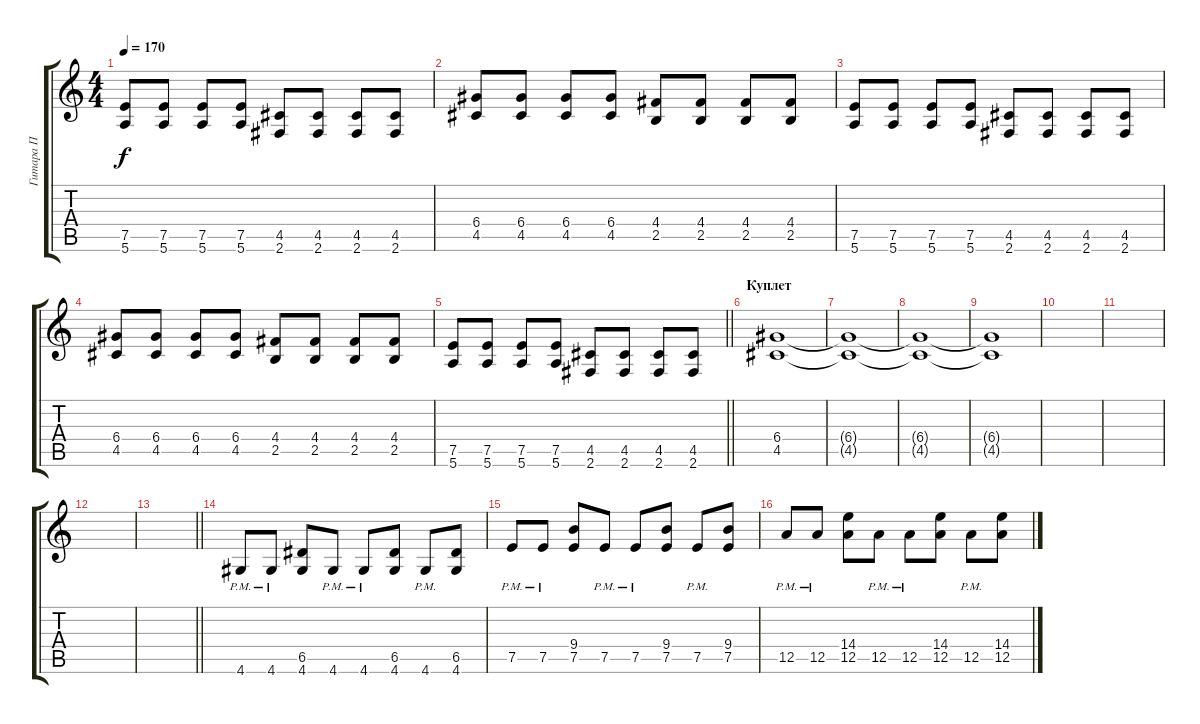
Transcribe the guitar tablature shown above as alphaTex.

\track ("Гитара П" "Гитара П") {instrument overdrivenguitar}
\staff {score tabs}
\tuning (E4 B3 G3 D3 A2 E2) {hide}
\ts (4 4)
\tempo 170
\clef g2
\ks c
(7.5 5.6).8{dy f} (7.5 5.6).8 (7.5 5.6).8 (7.5 5.6).8 (4.5 2.6).8 (4.5 2.6).8 (4.5 2.6).8 (4.5 2.6).8 |
(6.4 4.5).8 (6.4 4.5).8 (6.4 4.5).8 (6.4 4.5).8 (4.4 2.5).8 (4.4 2.5).8 (4.4 2.5).8 (4.4 2.5).8 |
(7.5 5.6).8 (7.5 5.6).8 (7.5 5.6).8 (7.5 5.6).8 (4.5 2.6).8 (4.5 2.6).8 (4.5 2.6).8 (4.5 2.6).8 |
(6.4 4.5).8 (6.4 4.5).8 (6.4 4.5).8 (6.4 4.5).8 (4.4 2.5).8 (4.4 2.5).8 (4.4 2.5).8 (4.4 2.5).8 |
\barLineRight lightlight
(7.5 5.6).8 (7.5 5.6).8 (7.5 5.6).8 (7.5 5.6).8 (4.5 2.6).8 (4.5 2.6).8 (4.5 2.6).8 (4.5 2.6).8 |
\section ("" "Куплет")
(6.4 4.5).1{volume 0} |
(6.4{t} 4.5{t}).1 |
(6.4{t} 4.5{t}).1 |
(6.4{t} 4.5{t}).1 |
|
|
|
\barLineRight lightlight
|
\section ("" " ")
4.6{pm}.8{volume 10} 4.6{pm}.8 (6.5 4.6).8 4.6{pm}.8 4.6{pm}.8 (6.5 4.6).8 4.6{pm}.8 (6.5 4.6).8 |
7.5{pm}.8 7.5{pm}.8 (9.4 7.5).8 7.5{pm}.8 7.5{pm}.8 (9.4 7.5).8 7.5{pm}.8 (9.4 7.5).8 |
12.5{pm}.8 12.5{pm}.8 (14.4 12.5).8 12.5{pm}.8 12.5{pm}.8 (14.4 12.5).8 12.5{pm}.8 (14.4 12.5).8
